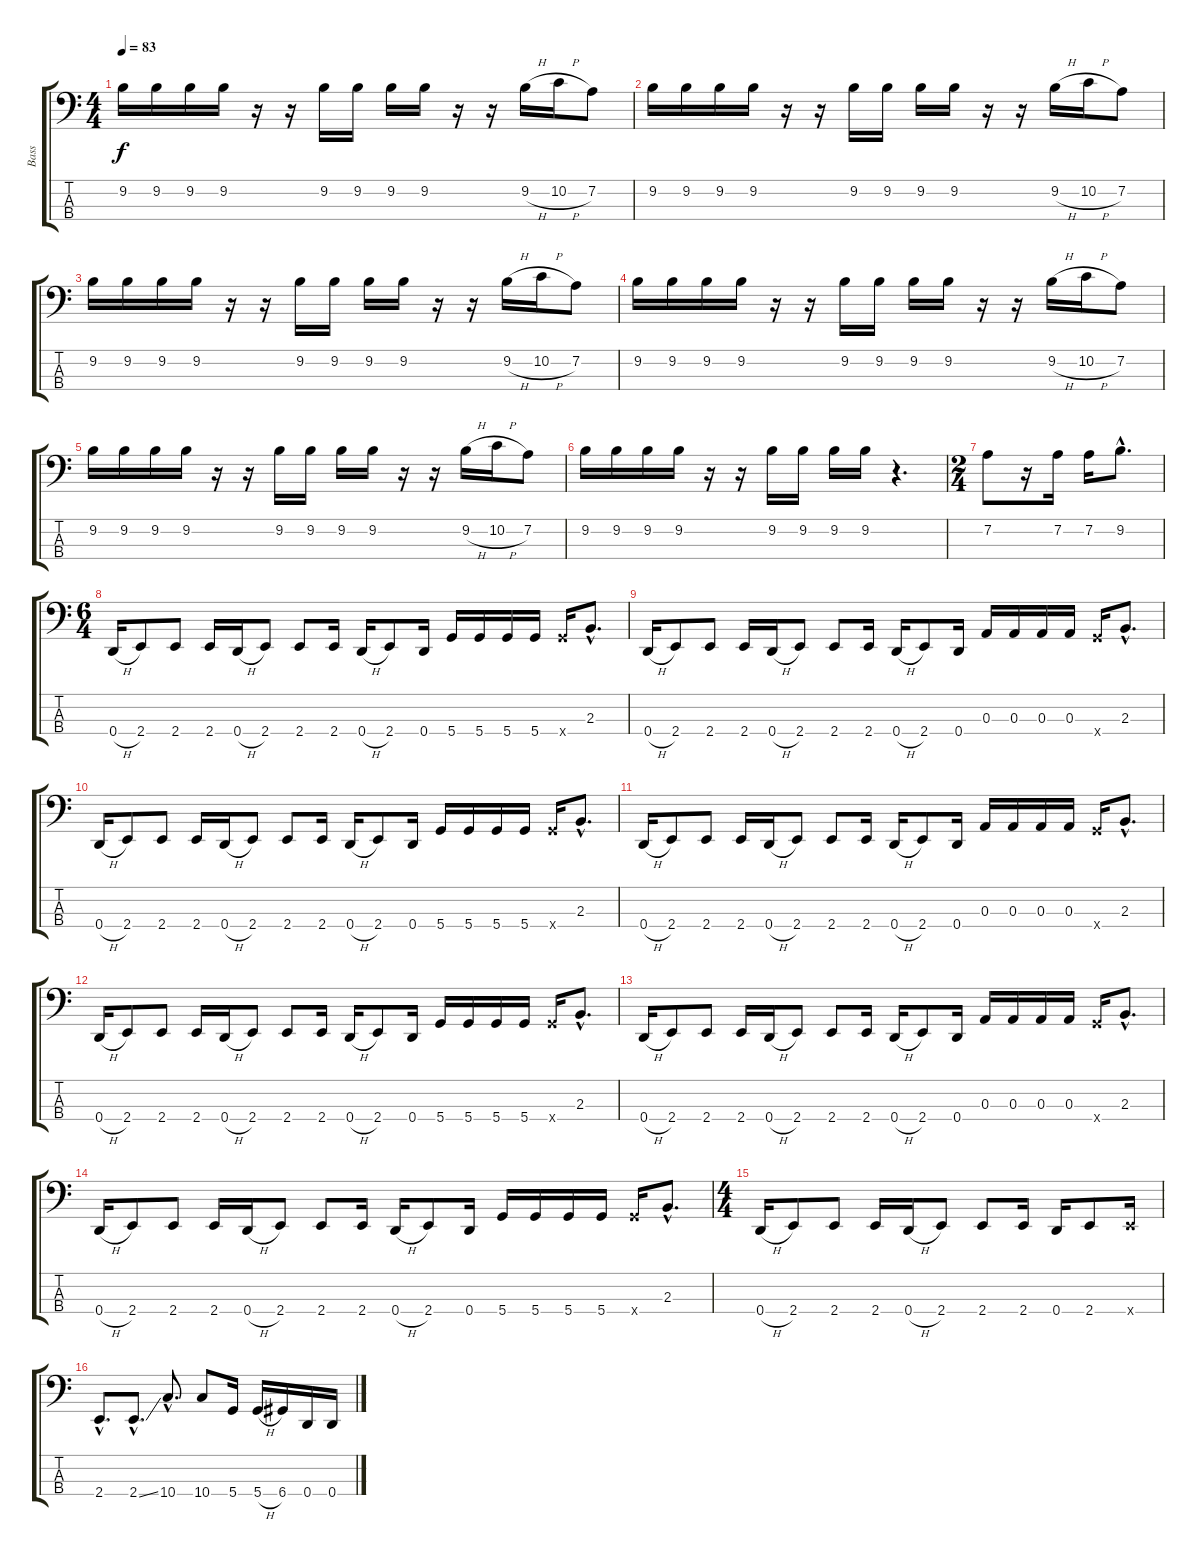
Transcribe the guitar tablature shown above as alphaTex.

\track ("Bass" "Bass") {instrument electricbasspick}
\staff {score tabs}
\tuning (G2 D2 A1 D1) {hide}
\ts (4 4)
\tempo 83
\clef f4
\ks c
9.2.16{dy f volume 9 instrument electricbassfinger} 9.2.16 9.2.16 9.2.16 r.16 r.16 9.2.16 9.2.16 9.2.16 9.2.16 r.16 r.16 9.2{h}.16 10.2{h}.16 7.2.8 |
9.2.16{volume 9 instrument electricbassfinger} 9.2.16 9.2.16 9.2.16 r.16 r.16 9.2.16 9.2.16 9.2.16 9.2.16 r.16 r.16 9.2{h}.16 10.2{h}.16 7.2.8 |
9.2.16{volume 9 instrument electricbassfinger} 9.2.16 9.2.16 9.2.16 r.16 r.16 9.2.16 9.2.16 9.2.16 9.2.16 r.16 r.16 9.2{h}.16 10.2{h}.16 7.2.8 |
9.2.16{volume 9 instrument electricbassfinger} 9.2.16 9.2.16 9.2.16 r.16 r.16 9.2.16 9.2.16 9.2.16 9.2.16 r.16 r.16 9.2{h}.16 10.2{h}.16 7.2.8 |
9.2.16{volume 9 instrument electricbassfinger} 9.2.16 9.2.16 9.2.16 r.16 r.16 9.2.16 9.2.16 9.2.16 9.2.16 r.16 r.16 9.2{h}.16 10.2{h}.16 7.2.8 |
9.2.16{instrument electricbassfinger} 9.2.16 9.2.16 9.2.16 r.16 r.16 9.2.16 9.2.16 9.2.16 9.2.16 r.4{d} |
\ts (2 4)
7.2.8{volume 10 instrument electricbassfinger} r.16 7.2.16 7.2.16 9.2{hac}.8{d} |
\ts (6 4)
0.4{h}.16 2.4.8 2.4.8 2.4.16 0.4{h}.16 2.4.8 2.4.8 2.4.16 0.4{h}.16 2.4.8 0.4.16 5.4.16 5.4.16 5.4.16 5.4.16 5.4{x}.16 2.3{hac}.8{d} |
0.4{h}.16 2.4.8 2.4.8 2.4.16 0.4{h}.16 2.4.8 2.4.8 2.4.16 0.4{h}.16 2.4.8 0.4.16 0.3.16 0.3.16 0.3.16 0.3.16 5.4{x}.16 2.3{hac}.8{d} |
0.4{h}.16 2.4.8 2.4.8 2.4.16 0.4{h}.16 2.4.8 2.4.8 2.4.16 0.4{h}.16 2.4.8 0.4.16 5.4.16 5.4.16 5.4.16 5.4.16 5.4{x}.16 2.3{hac}.8{d} |
0.4{h}.16 2.4.8 2.4.8 2.4.16 0.4{h}.16 2.4.8 2.4.8 2.4.16 0.4{h}.16 2.4.8 0.4.16 0.3.16 0.3.16 0.3.16 0.3.16 5.4{x}.16 2.3{hac}.8{d} |
0.4{h}.16 2.4.8 2.4.8 2.4.16 0.4{h}.16 2.4.8 2.4.8 2.4.16 0.4{h}.16 2.4.8 0.4.16 5.4.16 5.4.16 5.4.16 5.4.16 5.4{x}.16 2.3{hac}.8{d} |
0.4{h}.16 2.4.8 2.4.8 2.4.16 0.4{h}.16 2.4.8 2.4.8 2.4.16 0.4{h}.16 2.4.8 0.4.16 0.3.16 0.3.16 0.3.16 0.3.16 5.4{x}.16 2.3{hac}.8{d} |
0.4{h}.16 2.4.8 2.4.8 2.4.16 0.4{h}.16 2.4.8 2.4.8 2.4.16 0.4{h}.16 2.4.8 0.4.16 5.4.16 5.4.16 5.4.16 5.4.16 5.4{x}.16 2.3{hac}.8{d} |
\ts (4 4)
0.4{h}.16 2.4.8 2.4.8 2.4.16 0.4{h}.16 2.4.8 2.4.8 2.4.16 0.4.16 2.4.8 2.4{x}.16 |
2.4{hac}.8{d volume 11} 2.4{ss hac}.8{d} 10.4{hac}.8{d} 10.4.8 5.4.16 5.4{h}.16 6.4.16 0.4.16 0.4.16
